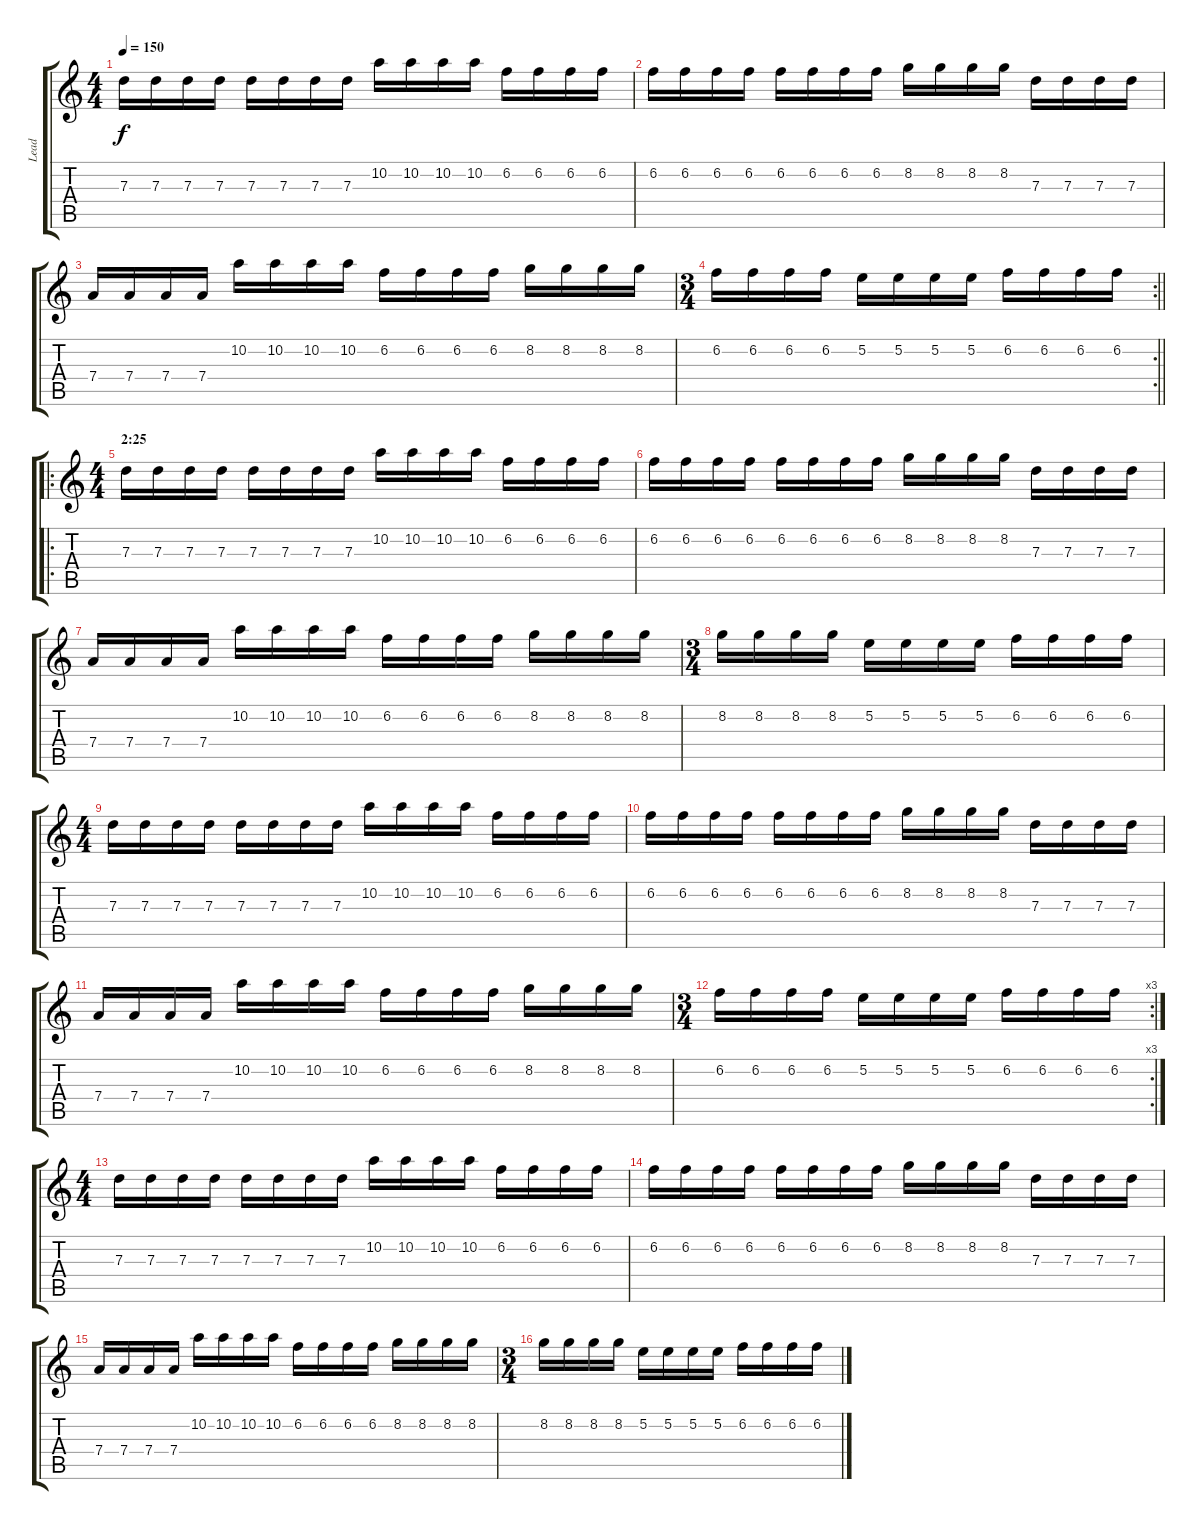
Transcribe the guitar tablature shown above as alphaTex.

\track ("Lead" "Lead") {instrument distortionguitar}
\staff {score tabs}
\tuning (E4 B3 G3 D3 A2 E2) {hide}
\ts (4 4)
\tempo 150
\clef g2
\ks c
7.3.16{dy f} 7.3.16 7.3.16 7.3.16 7.3.16 7.3.16 7.3.16 7.3.16 10.2.16 10.2.16 10.2.16 10.2.16 6.2.16 6.2.16 6.2.16 6.2.16 |
6.2.16 6.2.16 6.2.16 6.2.16 6.2.16 6.2.16 6.2.16 6.2.16 8.2.16 8.2.16 8.2.16 8.2.16 7.3.16 7.3.16 7.3.16 7.3.16 |
7.4.16 7.4.16 7.4.16 7.4.16 10.2.16 10.2.16 10.2.16 10.2.16 6.2.16 6.2.16 6.2.16 6.2.16 8.2.16 8.2.16 8.2.16 8.2.16 |
\rc 2
\ts (3 4)
\barLineRight lightlight
6.2.16 6.2.16 6.2.16 6.2.16 5.2.16 5.2.16 5.2.16 5.2.16 6.2.16 6.2.16 6.2.16 6.2.16 |
\ro
\ts (4 4)
\section ("" "2:25")
7.3.16 7.3.16 7.3.16 7.3.16 7.3.16 7.3.16 7.3.16 7.3.16 10.2.16 10.2.16 10.2.16 10.2.16 6.2.16 6.2.16 6.2.16 6.2.16 |
6.2.16 6.2.16 6.2.16 6.2.16 6.2.16 6.2.16 6.2.16 6.2.16 8.2.16 8.2.16 8.2.16 8.2.16 7.3.16 7.3.16 7.3.16 7.3.16 |
7.4.16 7.4.16 7.4.16 7.4.16 10.2.16 10.2.16 10.2.16 10.2.16 6.2.16 6.2.16 6.2.16 6.2.16 8.2.16 8.2.16 8.2.16 8.2.16 |
\ts (3 4)
8.2.16 8.2.16 8.2.16 8.2.16 5.2.16 5.2.16 5.2.16 5.2.16 6.2.16 6.2.16 6.2.16 6.2.16 |
\ts (4 4)
7.3.16 7.3.16 7.3.16 7.3.16 7.3.16 7.3.16 7.3.16 7.3.16 10.2.16 10.2.16 10.2.16 10.2.16 6.2.16 6.2.16 6.2.16 6.2.16 |
6.2.16 6.2.16 6.2.16 6.2.16 6.2.16 6.2.16 6.2.16 6.2.16 8.2.16 8.2.16 8.2.16 8.2.16 7.3.16 7.3.16 7.3.16 7.3.16 |
7.4.16 7.4.16 7.4.16 7.4.16 10.2.16 10.2.16 10.2.16 10.2.16 6.2.16 6.2.16 6.2.16 6.2.16 8.2.16 8.2.16 8.2.16 8.2.16 |
\rc 3
\ts (3 4)
6.2.16 6.2.16 6.2.16 6.2.16 5.2.16 5.2.16 5.2.16 5.2.16 6.2.16 6.2.16 6.2.16 6.2.16 |
\ts (4 4)
7.3.16 7.3.16 7.3.16 7.3.16 7.3.16 7.3.16 7.3.16 7.3.16 10.2.16 10.2.16 10.2.16 10.2.16 6.2.16 6.2.16 6.2.16 6.2.16 |
6.2.16 6.2.16 6.2.16 6.2.16 6.2.16 6.2.16 6.2.16 6.2.16 8.2.16 8.2.16 8.2.16 8.2.16 7.3.16 7.3.16 7.3.16 7.3.16 |
7.4.16 7.4.16 7.4.16 7.4.16 10.2.16 10.2.16 10.2.16 10.2.16 6.2.16 6.2.16 6.2.16 6.2.16 8.2.16 8.2.16 8.2.16 8.2.16 |
\ts (3 4)
8.2.16 8.2.16 8.2.16 8.2.16 5.2.16 5.2.16 5.2.16 5.2.16 6.2.16 6.2.16 6.2.16 6.2.16
